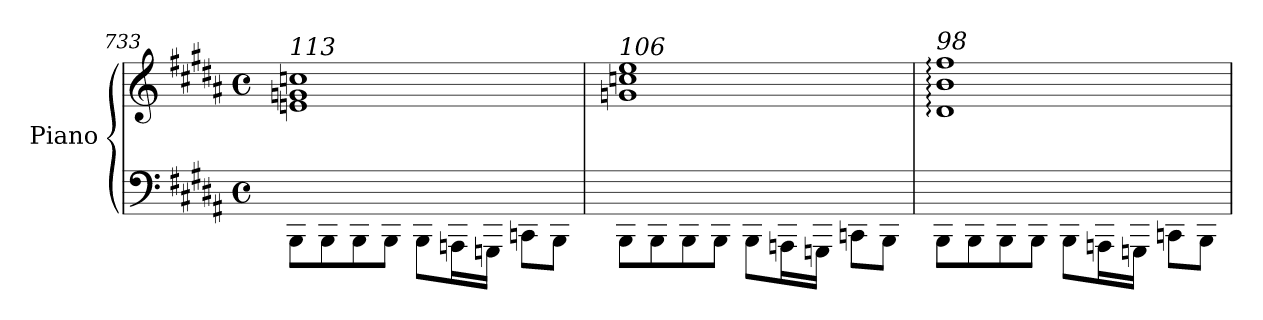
**kern	**kern
*part1	*part1
*staff2	*staff1
*I"Piano	*
*I'Pno	*
*clefF4	*clefG2
*k[f#c#g#d#a#]	*k[f#c#g#d#a#]
*M4/4	*M4/4
*met(c)	*met(c)
=733	=733
!	!LO:TX:a:i:t=113
8BBB\L	1en 1gn 1ccn
8BBB\	.
8BBB\	.
8BBB\J	.
8BBB\L	.
16AAAn\L	.
16GGGn\JJ	.
8CCn\L	.
8BBB\J	.
!!LO:PB:g=z
=734	=734
!	!LO:TX:a:i:t=106
8BBB\L	1gn 1ccn 1ee
8BBB\	.
8BBB\	.
8BBB\J	.
8BBB\L	.
16AAAn\L	.
16GGGn\JJ	.
8CCn\L	.
8BBB\J	.
=735	=735
!	!LO:TX:a:i:t=98
8BBB\L	1d#: 1b: 1ff#:
8BBB\	.
8BBB\	.
8BBB\J	.
8BBB\L	.
16AAAn\L	.
16GGGn\JJ	.
8CCn\L	.
8BBB\J	.
=	=
*-	*-
